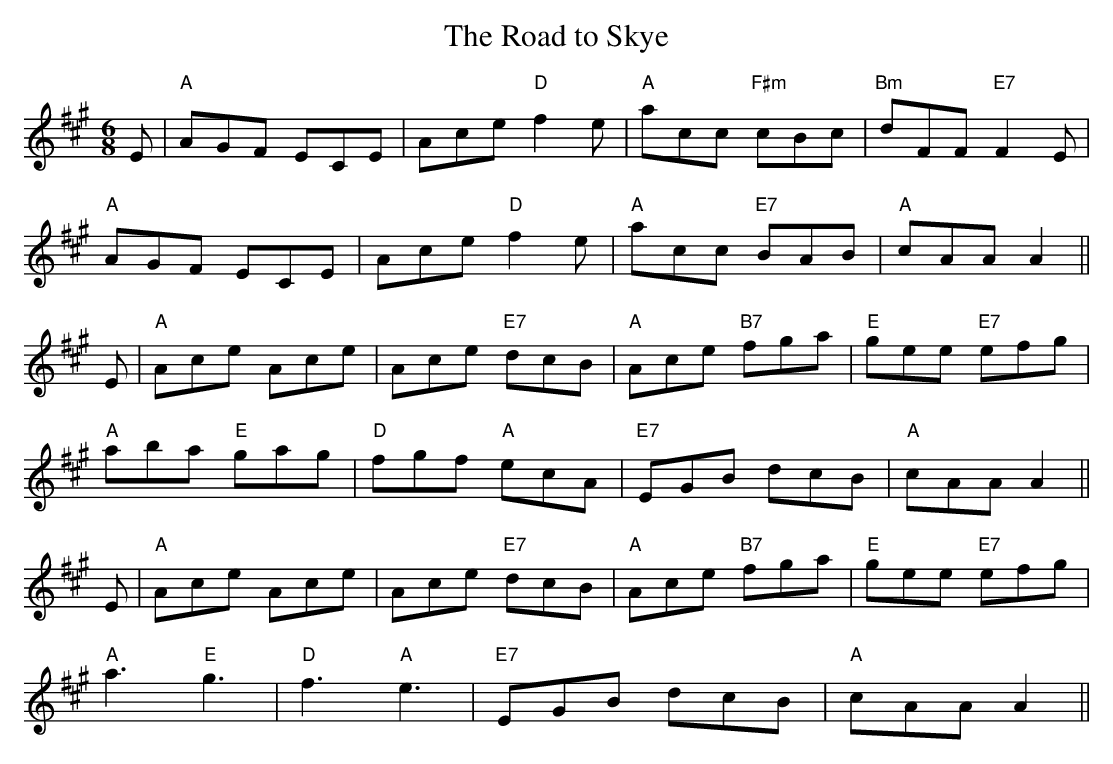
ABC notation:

X:1
T: Road to Skye, The
M: 6/8
L: 1/8
K: A
E \
| "A"AGF ECE | Ace "D"f2e | "A"acc "F#m"cBc | "Bm"dFF "E7"F2E |
"A"AGF ECE | Ace "D"f2e | "A"acc "E7"BAB | "A"cAA A2 ||
E \
| "A"Ace Ace | Ace "E7"dcB | "A"Ace "B7"fga | "E"gee "E7"efg |
"A"aba "E"gag | "D"fgf "A"ecA | "E7"EGB dcB | "A"cAA A2 ||
E \
| "A"Ace Ace | Ace "E7"dcB | "A"Ace "B7"fga | "E"gee "E7"efg |
"A"a3 "E"g3 | "D"f3 "A"e3 | "E7"EGB dcB | "A"cAA A2 ||
